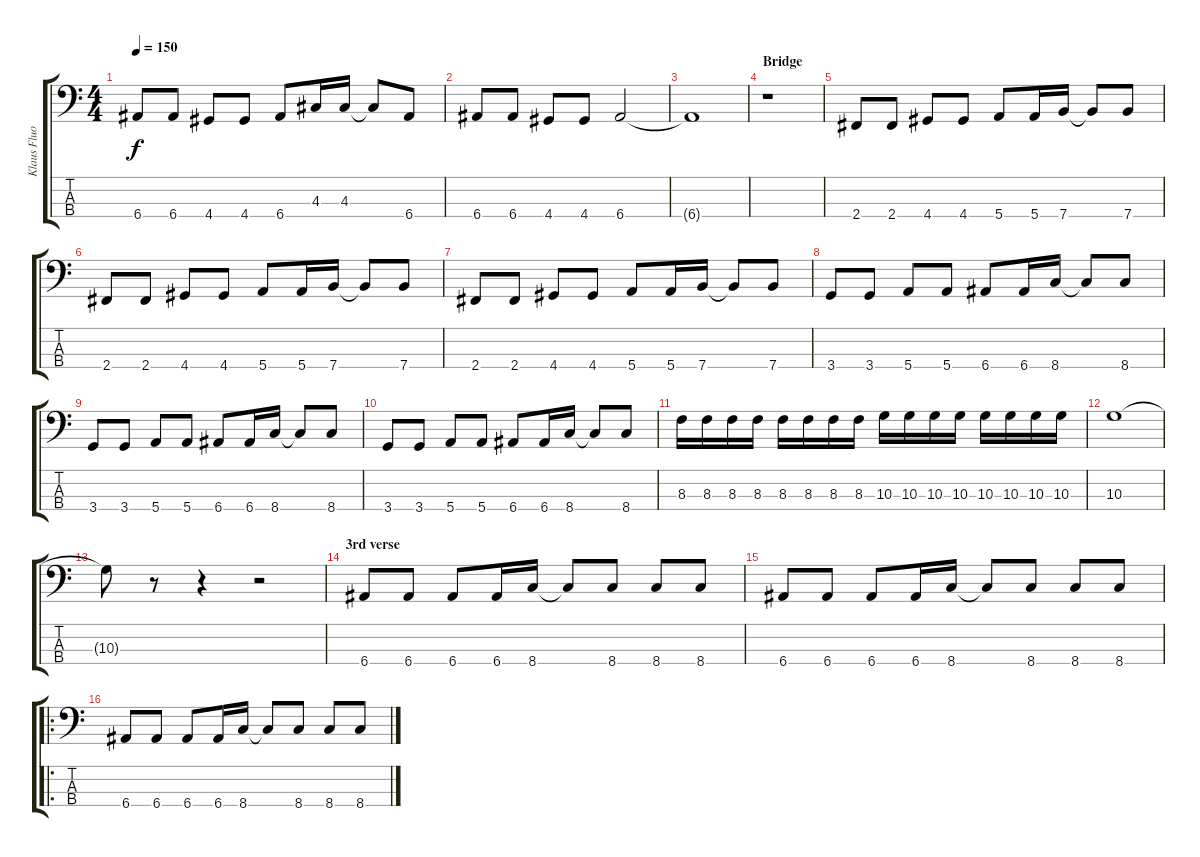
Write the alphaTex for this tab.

\track ("Klaus Fluoride" "Klaus Fluo") {instrument electricbasspick}
\staff {score tabs}
\tuning (G2 D2 A1 E1) {hide}
\ts (4 4)
\tempo 150
\clef f4
\ks c
6.4.8{dy f} 6.4.8 4.4.8 4.4.8 6.4.8 4.3.16 4.3.16 4.3{t}.8 6.4.8 |
6.4.8 6.4.8 4.4.8 4.4.8 6.4.2 |
6.4{t}.1 |
\section ("" "Bridge")
r.1 |
2.4.8 2.4.8 4.4.8 4.4.8 5.4.8 5.4.16 7.4.16 7.4{t}.8 7.4.8 |
2.4.8 2.4.8 4.4.8 4.4.8 5.4.8 5.4.16 7.4.16 7.4{t}.8 7.4.8 |
2.4.8 2.4.8 4.4.8 4.4.8 5.4.8 5.4.16 7.4.16 7.4{t}.8 7.4.8 |
3.4.8 3.4.8 5.4.8 5.4.8 6.4.8 6.4.16 8.4.16 8.4{t}.8 8.4.8 |
3.4.8 3.4.8 5.4.8 5.4.8 6.4.8 6.4.16 8.4.16 8.4{t}.8 8.4.8 |
3.4.8 3.4.8 5.4.8 5.4.8 6.4.8 6.4.16 8.4.16 8.4{t}.8 8.4.8 |
8.3.16 8.3.16 8.3.16 8.3.16 8.3.16 8.3.16 8.3.16 8.3.16 10.3.16 10.3.16 10.3.16 10.3.16 10.3.16 10.3.16 10.3.16 10.3.16 |
10.3.1 |
10.3{t}.8 r.8 r.4 r.2 |
\section ("" "3rd verse")
6.4.8 6.4.8 6.4.8 6.4.16 8.4.16 8.4{t}.8 8.4.8 8.4.8 8.4.8 |
6.4.8 6.4.8 6.4.8 6.4.16 8.4.16 8.4{t}.8 8.4.8 8.4.8 8.4.8 |
\ro
6.4.8 6.4.8 6.4.8 6.4.16 8.4.16 8.4{t}.8 8.4.8 8.4.8 8.4.8
